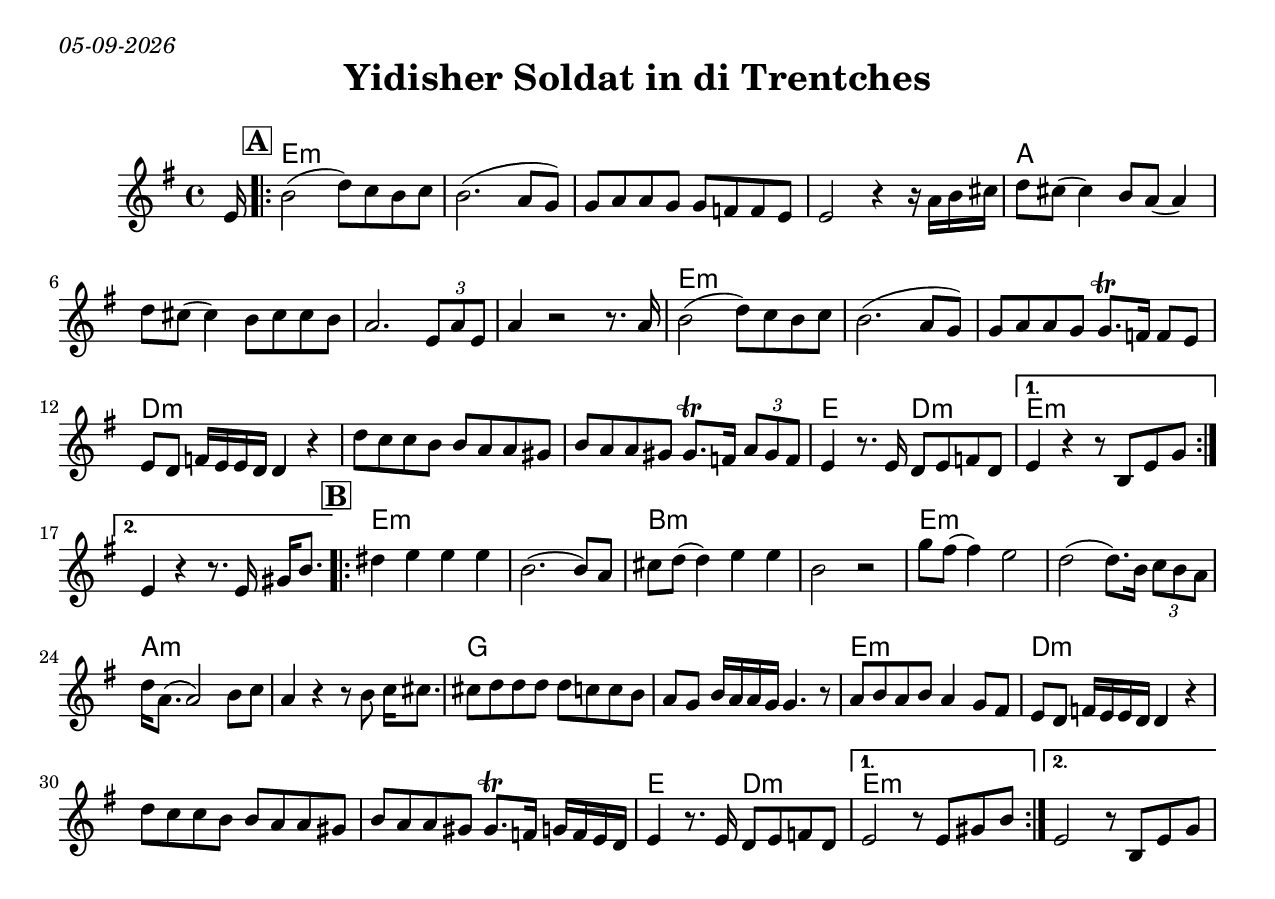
\version "2.24.0"
\include "english.ly"
%\pointAndClickOff
\paper{
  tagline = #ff
  print-all-headers = ##t
  #(set-paper-size "letter")
}
date = #(strftime "%d-%m-%Y" (localtime (current-time)))

\markup{ \italic{ \date }  }

%\markup{ Got something to say? }

global = {
  \clef treble
  \key e\minor
  \time 4/4
  \set Score.rehearsalMarkFormatter = #format-mark-box-alphabet
}

%#################################### Melody ########################
melody = \relative c' {
  \global
  \partial 16 e16    %lead in notes

  \repeat volta 2{
    \mark \default
   b'2(d8)c b c
   b2. (a8 g)
   g8 a a g g f f e|
   e2 r4 r16 a b cs|

   d8 cs(cs4) b8 a(a4)|
   d8 cs(cs4) b8 cs cs b|
   a2. \times 2/3{e8 a e}
   a4 r2 r8.a16|

   b2(d8)c b c
   b2. (a8 g)
   g8 a a g g8.\trill f16 f8 e|
   e8 d f16 e e d d4 r|

   d'8 c c b b a a gs
   b8 a a gs gs8. \trill f16 \times 2/3{a8 gs f}|
 e4 r8. e16 d8 e f d

  }
  \alternative {
    {e4 r4 r8 b e g| }
    {e4 r4 r8. e16 gs b8.| }
  }

  \repeat volta 2{
    \mark \default
    ds4 e e e
    b2.(b8) a
    cs8 d(d4) e e
    b2 r

    g'8 fs(fs4) e2
    d2(d8.) b16 \times 2/3{c8 b a}
    d16 a8. (a2) b8 c|
    a4 r r8 b c16 cs 8.|

    cs8 d d d d c c b|
    a8 g b16 a a g g4. r8|
    a8 b a b a4 g8 fs
    e8 d f16 e e d d4 r|

    %d'8 c cl b b a a gs
    d'8 c c b b a a gs
    b8 a a gs gs8. \trill f16 g f e d
    e4 r8. e16 d8 e f d
  }
  \alternative {
    {e2 r8 e gs b| }
    {e,2 r8  b e g| }
  }

}
%################################# Lyrics #####################
%\addlyrics{ \set stanza = #"1. " }
%################################# Chords #######################
harmonies = \chordmode {
  s16
  e1*4:m
  a1*4
  e1*3:m
  d1*3:m
  e2 d2:m
  e1*2:m
  %B
  e1*2:m
  b1*2:m
  e1*2:m
  a1*2:m
  g1*2
  e1:m
  d1*3:m
  e2 d2:m
  e1*2:m



}

\score {
  % transpose score below
  %\transpose c d
  <<
    \new ChordNames {
      \set chordChanges = ##f
      \harmonies
    }
    \new Staff   \melody
  >>
  \header{
    title= "Yidisher Soldat in di Trentches"
    subtitle=""
    composer= ""

    instrument =""
    arranger= ""
  }
  \midi{\tempo 4 = 120}
  \layout{indent = 1.0\cm}
}
%{
% more verses:
\markup{}
\markup {
  \font-size #2
  \fill-line {
    \hspace #0.1 % distance from left margin
    \column {
      \line { "1."
\column {
 ""
}
      }
      \hspace #0.2 % vertical distance between verses
      \line { "2."
\column {
""
}
      }
    }
    \hspace #0.1  % horiz. distance between columns
    \column {
      \line { "3."
\column {
 ""
}
      }
      \hspace #0.2 % distance between verses
      \line { "4."
\column {
""
}
      }
    }
    \hspace #0.1 % distance to right margin
  }
}

%}